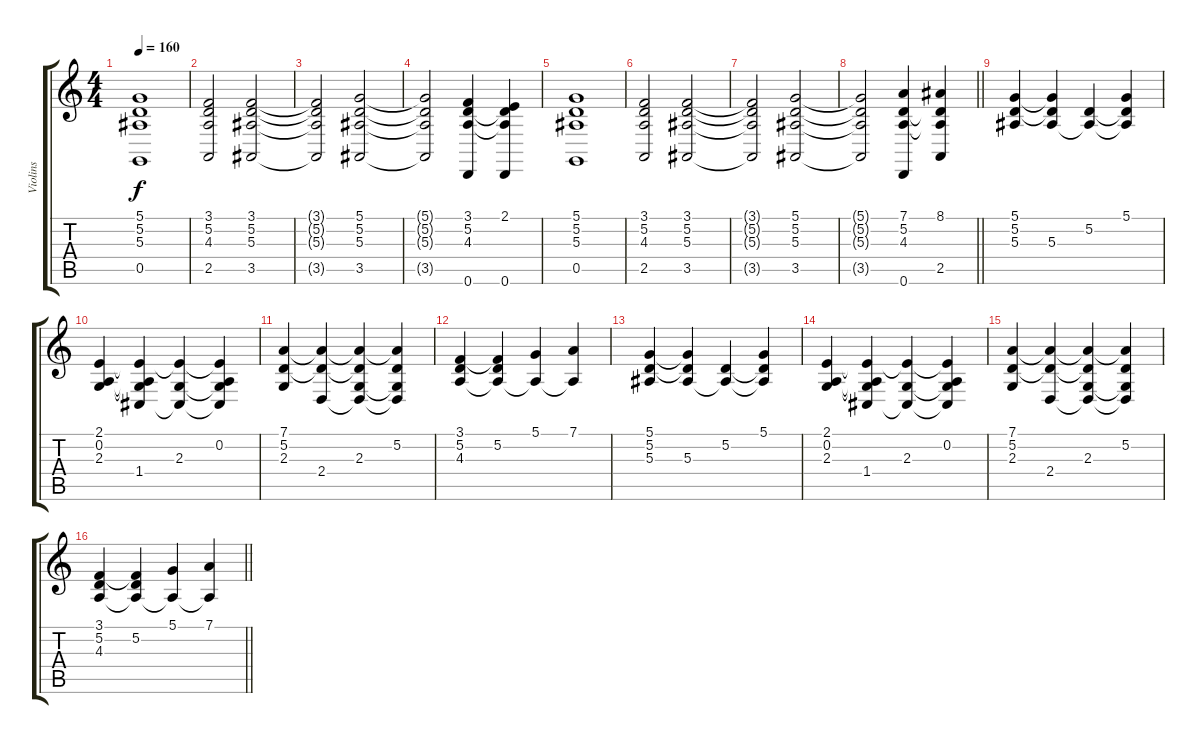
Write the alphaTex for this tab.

\track ("Violins" "Violins") {instrument stringensemble1}
\staff {score tabs}
\tuning (D4 A3 F3 C3 G2 D2) {hide}
\ts (4 4)
\tempo 160
\clef g2
\ks c
(5.1 5.2 5.3 0.5).1{dy f} |
(3.1 5.2 4.3 2.5).2 (3.1 5.2 5.3 3.5).2 |
(3.1{t} 5.2{t} 5.3{t} 3.5{t}).2 (5.1 5.2 5.3 3.5).2 |
(5.1{t} 5.2{t} 5.3{t} 3.5{t}).2 (3.1 5.2 4.3 0.6).4 (2.1 5.2{t} 4.3{t} 0.6).4 |
(5.1 5.2 5.3 0.5).1 |
(3.1 5.2 4.3 2.5).2 (3.1 5.2 5.3 3.5).2 |
(3.1{t} 5.2{t} 5.3{t} 3.5{t}).2 (5.1 5.2 5.3 3.5).2 |
\barLineRight lightlight
(5.1{t} 5.2{t} 5.3{t} 3.5{t}).2 (7.1 5.2 4.3 0.6).4 (8.1 5.2{t} 4.3{t} 2.5).4 |
(5.1 5.2 5.3).4 (5.1{t} 5.2{t} 5.3).4 (5.2 5.3{t}).4 (5.1 5.2{t} 5.3{t}).4 |
(2.1 0.2 2.3).4 (2.1{t} 0.2{t} 2.3{t} 1.4).4 (2.1{t} 2.3 1.4{t}).4 (2.1{t} 0.2 2.3{t} 1.4{t}).4 |
(7.1 5.2 2.3).4 (7.1{t} 5.2{t} 2.4).4 (7.1{t} 5.2{t} 2.3 2.4{t}).4 (7.1{t} 5.2 2.3{t} 2.4{t}).4 |
(3.1 5.2 4.3).4 (3.1{t} 5.2 4.3{t}).4 (5.1 4.3{t}).4 (7.1 4.3{t}).4 |
(5.1 5.2 5.3).4 (5.1{t} 5.2{t} 5.3).4 (5.2 5.3{t}).4 (5.1 5.2{t} 5.3{t}).4 |
(2.1 0.2 2.3).4 (2.1{t} 0.2{t} 2.3{t} 1.4).4 (2.1{t} 2.3 1.4{t}).4 (2.1{t} 0.2 2.3{t} 1.4{t}).4 |
(7.1 5.2 2.3).4 (7.1{t} 5.2{t} 2.4).4 (7.1{t} 5.2{t} 2.3 2.4{t}).4 (7.1{t} 5.2 2.3{t} 2.4{t}).4 |
\barLineRight lightlight
(3.1 5.2 4.3).4 (3.1{t} 5.2 4.3{t}).4 (5.1 4.3{t}).4 (7.1 4.3{t}).4
